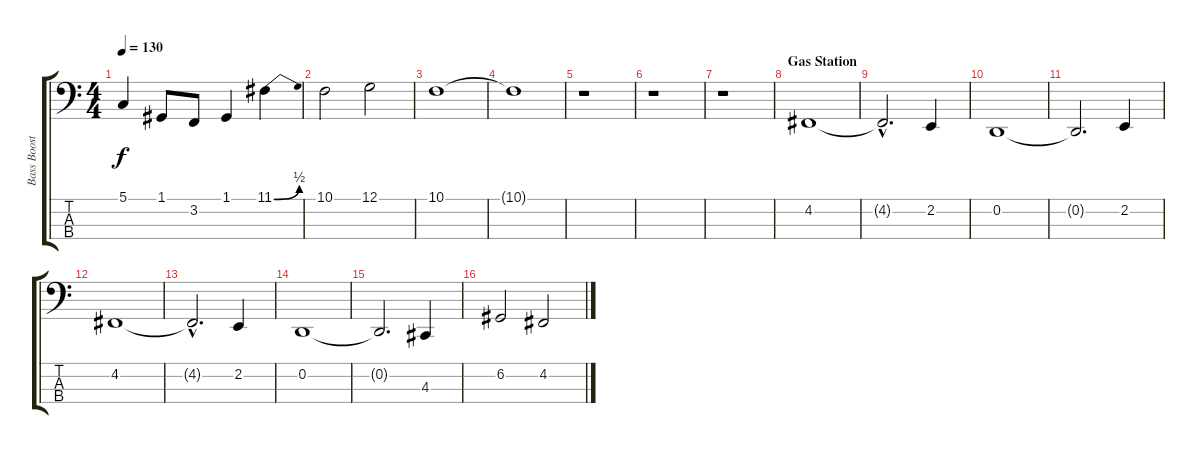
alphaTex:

\track ("Bass Boost" "Bass Boost") {instrument reedorgan}
\staff {score tabs}
\tuning (G2 D2 A1 E1) {hide}
\ts (4 4)
\tempo 130
\clef f4
\ks c
5.1.4{dy f} 1.1.8 3.2.8 1.1.4 11.1{be (bend 0 0 60 2)}.4 |
10.1.2 12.1.2 |
10.1.1 |
10.1{t}.1 |
r.1 |
r.1 |
r.1 |
\section ("" "Gas Station")
4.2.1 |
4.2{hac t}.2{d} 2.2.4 |
0.2.1 |
0.2{t}.2{d} 2.2.4 |
4.2.1 |
4.2{hac t}.2{d} 2.2.4 |
0.2.1 |
0.2{t}.2{d} 4.3.4 |
6.2.2 4.2.2
